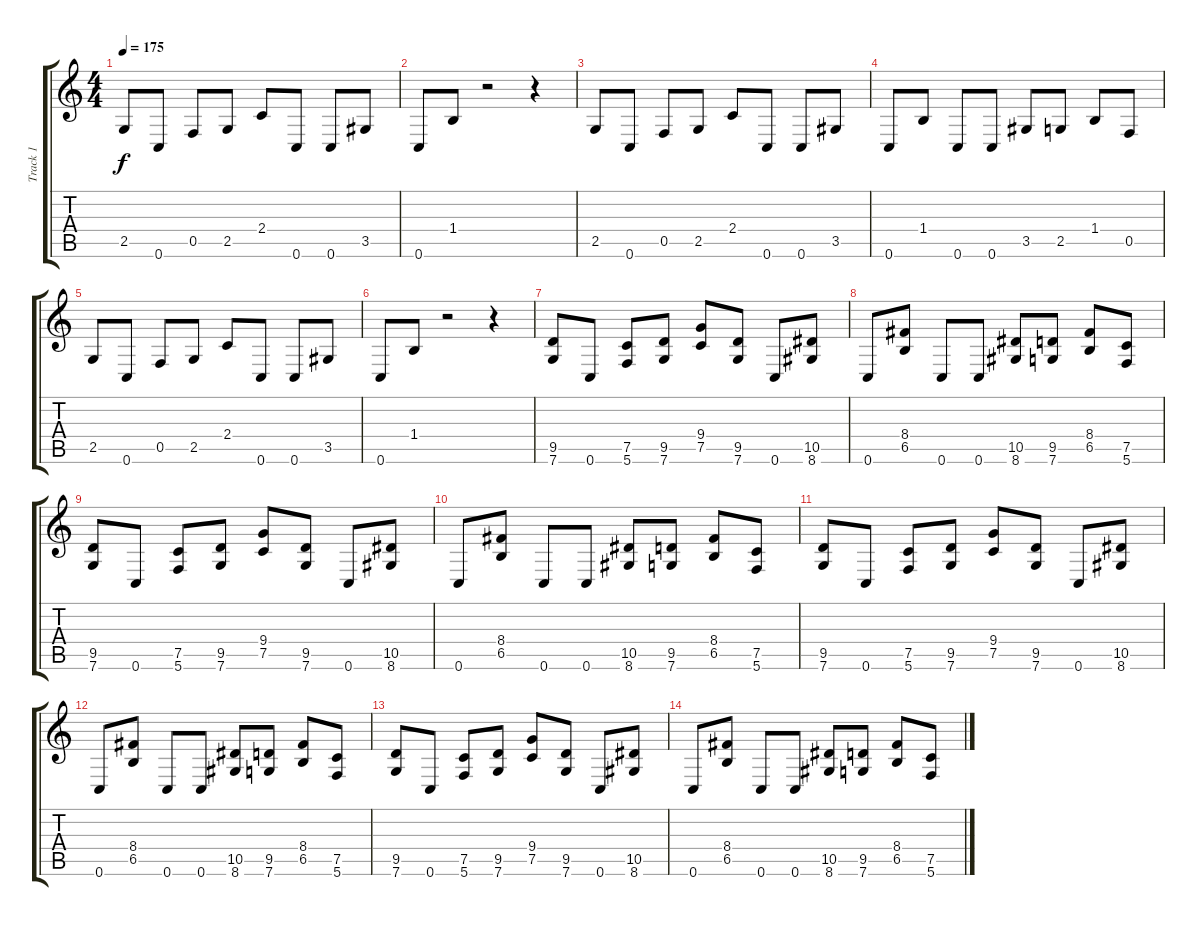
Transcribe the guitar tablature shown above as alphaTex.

\track ("Track 1" "Track 1") {instrument distortionguitar}
\staff {score tabs}
\tuning (C4 G3 Eb3 Bb2 F2 C2) {hide}
\ts (4 4)
\tempo 175
\clef g2
\ks c
2.5.8{dy f} 0.6.8 0.5.8 2.5.8 2.4.8 0.6.8 0.6.8 3.5.8 |
0.6.8 1.4.8 r.2 r.4 |
2.5.8 0.6.8 0.5.8 2.5.8 2.4.8 0.6.8 0.6.8 3.5.8 |
0.6.8 1.4.8 0.6.8 0.6.8 3.5.8 2.5.8 1.4.8 0.5.8 |
2.5.8 0.6.8 0.5.8 2.5.8 2.4.8 0.6.8 0.6.8 3.5.8 |
0.6.8 1.4.8 r.2 r.4 |
(9.5 7.6).8 0.6.8 (7.5 5.6).8 (9.5 7.6).8 (9.4 7.5).8 (9.5 7.6).8 0.6.8 (10.5 8.6).8 |
0.6.8 (8.4 6.5).8 0.6.8 0.6.8 (10.5 8.6).8 (9.5 7.6).8 (8.4 6.5).8 (7.5 5.6).8 |
(9.5 7.6).8 0.6.8 (7.5 5.6).8 (9.5 7.6).8 (9.4 7.5).8 (9.5 7.6).8 0.6.8 (10.5 8.6).8 |
0.6.8 (8.4 6.5).8 0.6.8 0.6.8 (10.5 8.6).8 (9.5 7.6).8 (8.4 6.5).8 (7.5 5.6).8 |
(9.5 7.6).8 0.6.8 (7.5 5.6).8 (9.5 7.6).8 (9.4 7.5).8 (9.5 7.6).8 0.6.8 (10.5 8.6).8 |
0.6.8 (8.4 6.5).8 0.6.8 0.6.8 (10.5 8.6).8 (9.5 7.6).8 (8.4 6.5).8 (7.5 5.6).8 |
(9.5 7.6).8 0.6.8 (7.5 5.6).8 (9.5 7.6).8 (9.4 7.5).8 (9.5 7.6).8 0.6.8 (10.5 8.6).8 |
0.6.8 (8.4 6.5).8 0.6.8 0.6.8 (10.5 8.6).8 (9.5 7.6).8 (8.4 6.5).8 (7.5 5.6).8
